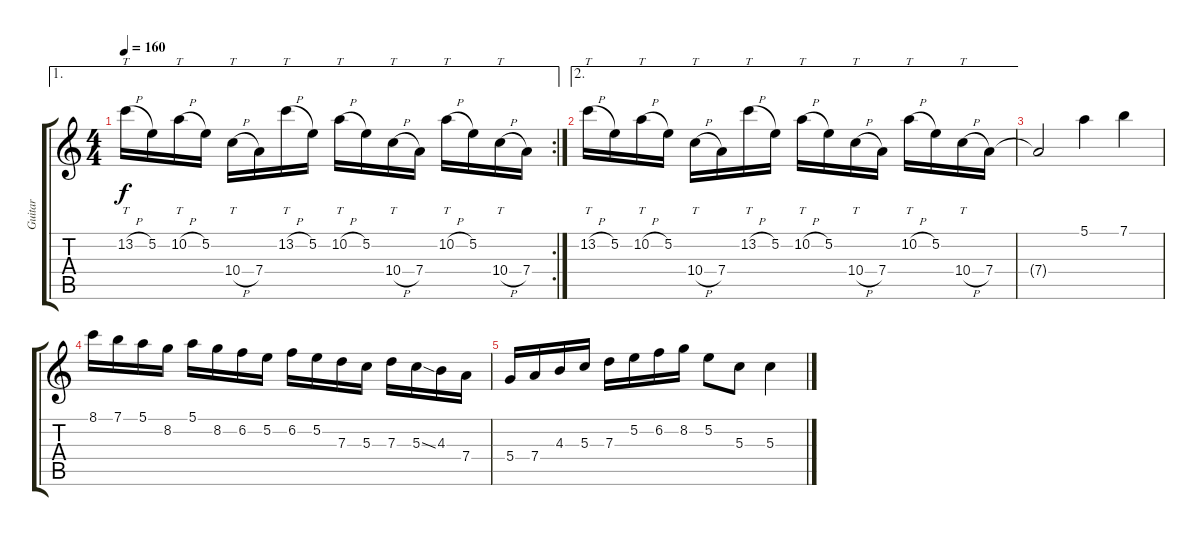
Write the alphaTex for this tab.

\track ("Guitar" "Guitar") {instrument overdrivenguitar}
\staff {score tabs}
\tuning (E4 B3 G3 D3 A2 E2) {hide}
\ae 1
\rc 2
\ts (4 4)
\tempo 160
\clef g2
\ks c
13.2{h}.16{tt dy f} 5.2.16 10.2{h}.16{tt} 5.2.16 10.4{h}.16{tt} 7.4.16 13.2{h}.16{tt} 5.2.16 10.2{h}.16{tt} 5.2.16 10.4{h}.16{tt} 7.4.16 10.2{h}.16{tt} 5.2.16 10.4{h}.16{tt} 7.4.16 |
\ae 2
13.2{h}.16{tt} 5.2.16 10.2{h}.16{tt} 5.2.16 10.4{h}.16{tt} 7.4.16 13.2{h}.16{tt} 5.2.16 10.2{h}.16{tt} 5.2.16 10.4{h}.16{tt} 7.4.16 10.2{h}.16{tt} 5.2.16 10.4{h}.16{tt} 7.4.16 |
7.4{t}.2 5.1.4 7.1.4 |
8.1.16 7.1.16 5.1.16 8.2.16 5.1.16 8.2.16 6.2.16 5.2.16 6.2.16 5.2.16 7.3.16 5.3.16 7.3.16 5.3{ss}.16 4.3.16 7.4.16 |
5.4.16 7.4.16 4.3.16 5.3.16 7.3.16 5.2.16 6.2.16 8.2.16 5.2.8 5.3.8 5.3.4
